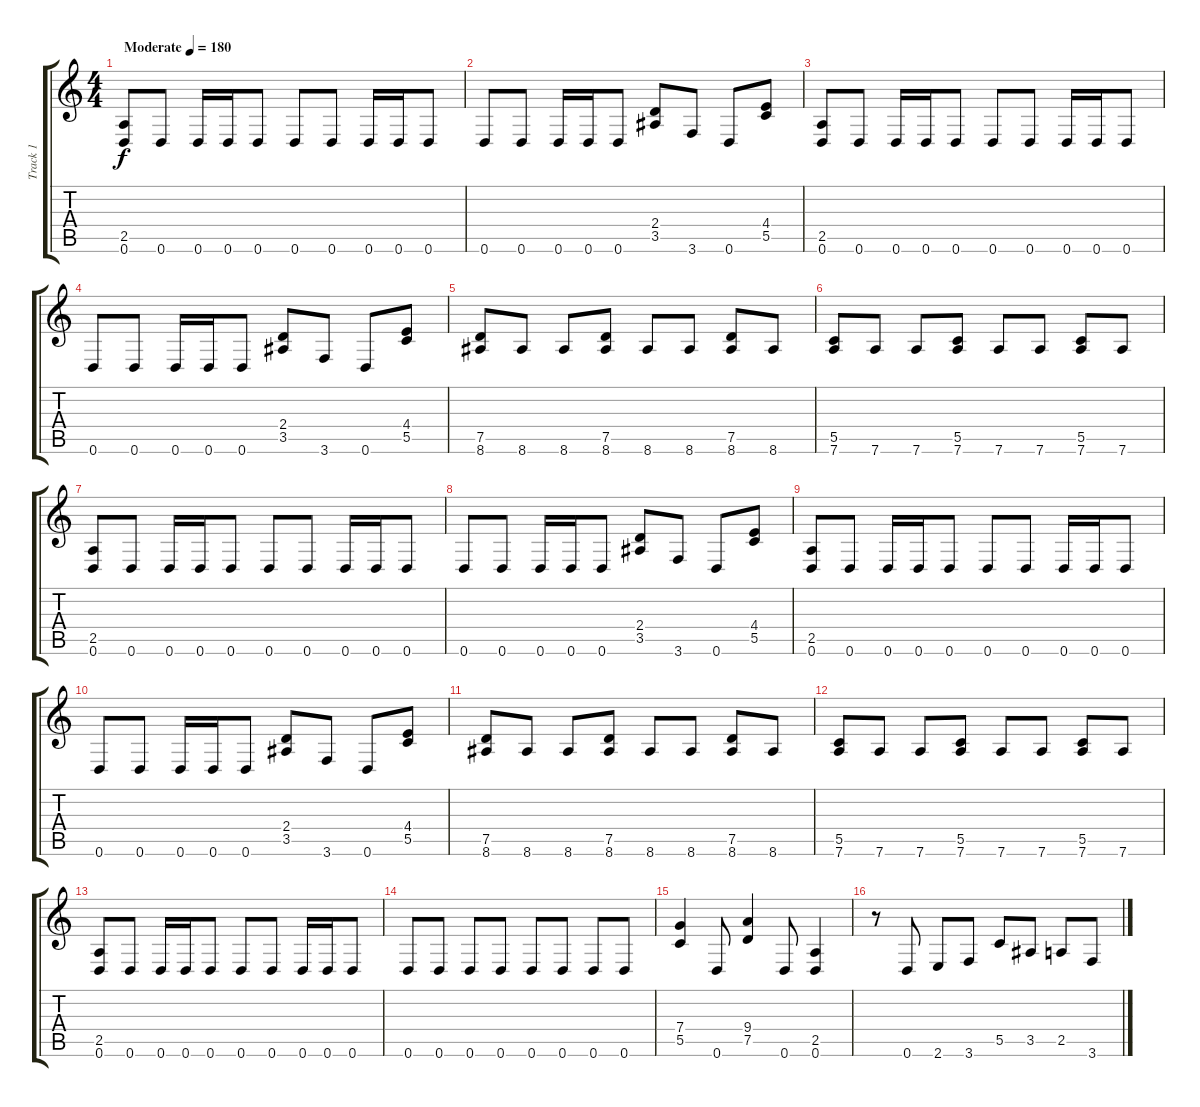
\track ("Track 1" "Track 1") {instrument distortionguitar}
\staff {score tabs}
\tuning (D4 A3 F3 C3 G2 D2) {hide}
\ts (4 4)
\tempo (180 "Moderate")
\clef g2
\ks c
(2.5 0.6).8{dy f instrument distortionguitar} 0.6.8 0.6.16 0.6.16 0.6.8 0.6.8 0.6.8 0.6.16 0.6.16 0.6.8 |
0.6.8 0.6.8 0.6.16 0.6.16 0.6.8 (2.4 3.5).8 3.6.8 0.6.8 (4.4 5.5).8 |
(2.5 0.6).8 0.6.8 0.6.16 0.6.16 0.6.8 0.6.8 0.6.8 0.6.16 0.6.16 0.6.8 |
0.6.8 0.6.8 0.6.16 0.6.16 0.6.8 (2.4 3.5).8 3.6.8 0.6.8 (4.4 5.5).8 |
(7.5 8.6).8 8.6.8 8.6.8 (7.5 8.6).8 8.6.8 8.6.8 (7.5 8.6).8 8.6.8 |
(5.5 7.6).8 7.6.8 7.6.8 (5.5 7.6).8 7.6.8 7.6.8 (5.5 7.6).8 7.6.8 |
(2.5 0.6).8 0.6.8 0.6.16 0.6.16 0.6.8 0.6.8 0.6.8 0.6.16 0.6.16 0.6.8 |
0.6.8 0.6.8 0.6.16 0.6.16 0.6.8 (2.4 3.5).8 3.6.8 0.6.8 (4.4 5.5).8 |
(2.5 0.6).8 0.6.8 0.6.16 0.6.16 0.6.8 0.6.8 0.6.8 0.6.16 0.6.16 0.6.8 |
0.6.8 0.6.8 0.6.16 0.6.16 0.6.8 (2.4 3.5).8 3.6.8 0.6.8 (4.4 5.5).8 |
(7.5 8.6).8 8.6.8 8.6.8 (7.5 8.6).8 8.6.8 8.6.8 (7.5 8.6).8 8.6.8 |
(5.5 7.6).8 7.6.8 7.6.8 (5.5 7.6).8 7.6.8 7.6.8 (5.5 7.6).8 7.6.8 |
(2.5 0.6).8 0.6.8 0.6.16 0.6.16 0.6.8 0.6.8 0.6.8 0.6.16 0.6.16 0.6.8 |
0.6.8 0.6.8 0.6.8 0.6.8 0.6.8 0.6.8 0.6.8 0.6.8 |
(7.4 5.5).4 0.6.8 (9.4 7.5).4 0.6.8 (2.5 0.6).4 |
r.8 0.6.8 2.6.8 3.6.8 5.5.8 3.5.8 2.5.8 3.6.8
